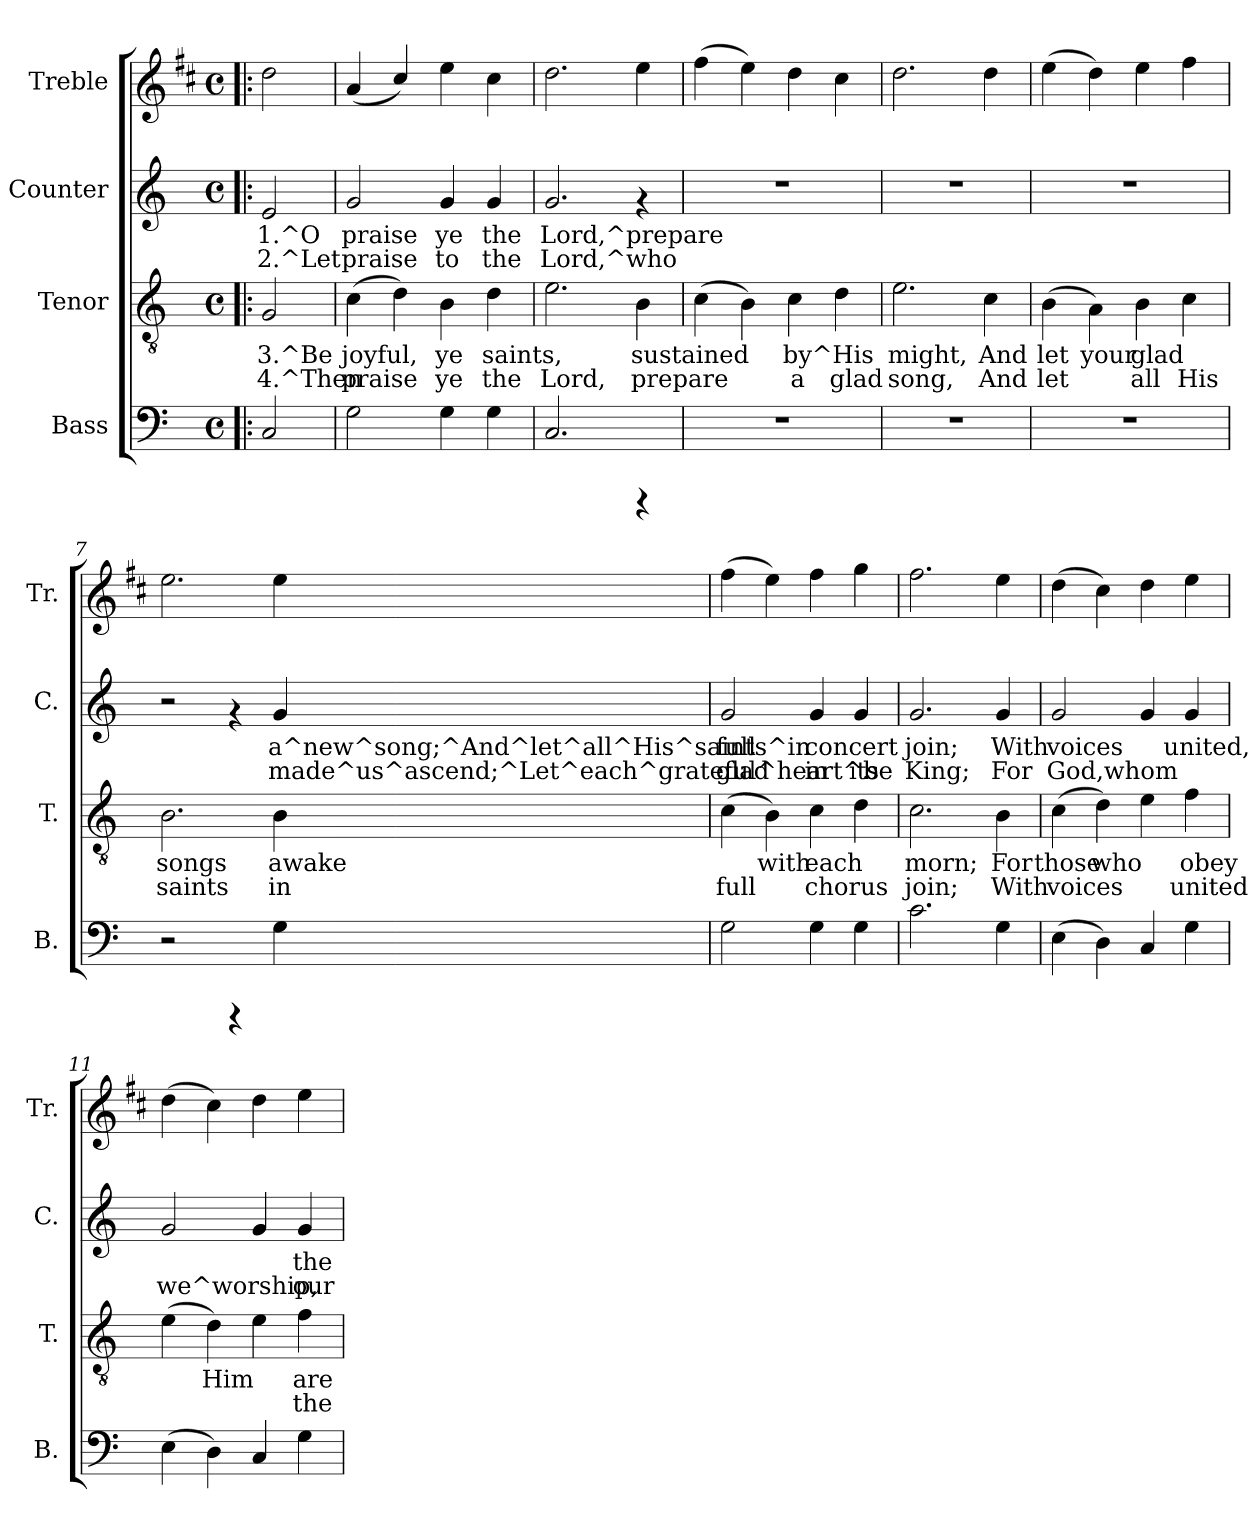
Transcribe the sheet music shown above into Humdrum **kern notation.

**kern	**kern	**text	**text	**kern	**text	**text	**kern
*part4	*part3	*part3	*part3	*part2	*part2	*part2	*part1
*staff4	*staff3	*staff3	*staff3	*staff2	*staff2	*staff2	*staff1
*I"Bass	*I"Tenor	*	*	*I"Counter	*	*	*I"Treble
*I'B.	*I'T.	*	*	*I'C.	*	*	*I'Tr.
!!LO:PB:g=z
*stria5	*stria5	*	*	*stria5	*	*	*stria5
*clefF4	*clefGv2	*	*	*clefG2	*	*	*clefG2
*	*	*	*	*	*	*	*ITrd1c2
*k[]	*k[]	*	*	*k[]	*	*	*k[]
*C:	*C:	*	*	*C:	*	*	*C:
*M4/4	*M4/4	*	*	*M4/4	*	*	*M4/4
*met(c)	*met(c)	*	*	*met(c)	*	*	*met(c)
=1!|:	=1!|:	=1!|:	=1!|:	=1!|:	=1!|:	=1!|:	=1!|:
!	!	!LO:LY:b:rj	!LO:LY:b:rj	!	!LO:LY:b:cj	!LO:LY:b:cj	!
2C/	2G/	3.^Be	4.^Then	2e/	1.^O	2.^Let	2cc\
=2	=2	=2	=2	=2	=2	=2	=2
!	!	!LO:LY:b:rj	!LO:LY:b:rj	!	!LO:LY:b:cj	!LO:LY:b:cj	!
2G\	(>4c\	joyful,	praise	2g/	praise	praise	(<4g/
!	!	!LO:LY:b:rj	!LO:LY:b:rj	!	!	!	!
.	4d\)	.	.	.	.	.	4b/)
!	!	!LO:LY:b:rj	!LO:LY:b:rj	!	!LO:LY:b:cj	!LO:LY:b:cj	!
4G\	4B\	ye	ye	4g/	ye	to	4dd\
!	!	!LO:LY:b:rj	!LO:LY:b:rj	!	!LO:LY:b:cj	!LO:LY:b:cj	!
4G\	4d\	saints,	the	4g/	the	the	4b\
=3	=3	=3	=3	=3	=3	=3	=3
!	!	!LO:LY:b:rj	!LO:LY:b:rj	!	!LO:LY:b:cj	!LO:LY:b:cj	!
2.C/	2.e\	.	Lord,	2.g/	Lord,^prepare	Lord,^who	2.cc\
!	!	!LO:LY:b:rj	!LO:LY:b:rj	!	!	!	!
4rCCC	4B\	sustained	prepare	4rf	.	.	4dd\
=4	=4	=4	=4	=4	=4	=4	=4
!	!	!LO:LY:b:rj	!LO:LY:b:rj	!	!	!	!
1r	(>4c\	.	.	1r	.	.	(>4ee\
!	!	!LO:LY:b:rj	!LO:LY:b:rj	!	!	!	!
.	4B\)	.	.	.	.	.	4dd\)
!	!	!LO:LY:b:rj	!LO:LY:b:rj	!	!	!	!
.	4c\	by^His	a	.	.	.	4cc\
!	!	!LO:LY:b:rj	!LO:LY:b:rj	!	!	!	!
.	4d\	.	glad	.	.	.	4b\
=5	=5	=5	=5	=5	=5	=5	=5
!	!	!LO:LY:b:rj	!LO:LY:b:rj	!	!	!	!
1r	2.e\	might,	song,	1r	.	.	2.cc>\
!	!	!LO:LY:b:rj	!LO:LY:b:rj	!	!	!	!
.	4c\	And	And	.	.	.	4cc\
=6	=6	=6	=6	=6	=6	=6	=6
!	!	!LO:LY:b:rj	!LO:LY:b:rj	!	!	!	!
1r	(>4B\	let	let	1r	.	.	(>4dd\
!	!	!LO:LY:b:rj	!LO:LY:b:rj	!	!	!	!
.	4A\)	your	.	.	.	.	4cc\)
!	!	!LO:LY:b:rj	!LO:LY:b:rj	!	!	!	!
.	4B\	glad	all	.	.	.	4dd\
!	!	!LO:LY:b:rj	!LO:LY:b:rj	!	!	!	!
.	4c\	.	His	.	.	.	4ee\
=7	=7	=7	=7	=7	=7	=7	=7
!	!	!LO:LY:b:rj	!LO:LY:b:rj	!	!	!	!
2r	2.B\	songs	saints	2r	.	.	2.dd\
4rCCC	.	.	.	4rf	.	.	.
!	!	!LO:LY:b:rj	!LO:LY:b:rj	!	!LO:LY:b:cj	!LO:LY:b:cj	!
4G\	4B\	awake	in	4g/	a^new^song;^And^let^all^His^saints^in	made^us^ascend;^Let^each^grateful^heart^be	4dd\
=8	=8	=8	=8	=8	=8	=8	=8
!	!	!LO:LY:b:rj	!LO:LY:b:rj	!	!LO:LY:b:cj	!LO:LY:b:cj	!
2G\	(>4c\	.	full	2g/	full	glad	(>4ee\
!	!	!LO:LY:b:rj	!LO:LY:b:rj	!	!	!	!
.	4B\)	with	.	.	.	.	4dd\)
!	!	!LO:LY:b:rj	!LO:LY:b:rj	!	!LO:LY:b:cj	!LO:LY:b:cj	!
4G\	4c\	each	chorus	4g/	concert	in	4ee\
!	!	!LO:LY:b:rj	!LO:LY:b:rj	!	!LO:LY:b:cj	!LO:LY:b:cj	!
4G\	4d\	.	.	4g/	.	its	4ff\
=9	=9	=9	=9	=9	=9	=9	=9
!	!	!LO:LY:b:rj	!LO:LY:b:rj	!	!LO:LY:b:cj	!LO:LY:b:cj	!
2.c\	2.c\	morn;	join;	2.g/	join;	King;	2.ee\
!	!	!LO:LY:b:rj	!LO:LY:b:rj	!	!LO:LY:b:cj	!LO:LY:b:cj	!
4G\	4B\	For	With	4g/	With	For	4dd\
=10	=10	=10	=10	=10	=10	=10	=10
!	!	!LO:LY:b:rj	!LO:LY:b:rj	!	!LO:LY:b:cj	!LO:LY:b:cj	!
(>4E\	(>4c\	those	voices	2g/	voices	God,whom	(>4cc>\
!	!	!LO:LY:b:rj	!LO:LY:b:rj	!	!	!	!
4D\)	4d\)	who	.	.	.	.	4b\)
!	!	!LO:LY:b:rj	!LO:LY:b:rj	!	!LO:LY:b:cj	!LO:LY:b:cj	!
4C/	4e\	.	.	4g/	.	.	4cc\
!	!	!LO:LY:b:rj	!LO:LY:b:rj	!	!LO:LY:b:cj	!LO:LY:b:cj	!
4G\	4f\	obey	united	4g/	united,	.	4dd\
=11	=11	=11	=11	=11	=11	=11	=11
!	!	!LO:LY:b:rj	!LO:LY:b:rj	!	!LO:LY:b:cj	!LO:LY:b:cj	!
(>4E\	(>4e\	.	.	2g/	.	we^worship,	(>4cc\
!	!	!LO:LY:b:rj	!LO:LY:b:rj	!	!	!	!
4D\)	4d\)	Him	.	.	.	.	4b\)
!	!	!LO:LY:b:rj	!LO:LY:b:rj	!	!LO:LY:b:cj	!LO:LY:b:cj	!
4C/	4e\	.	.	4g/	.	.	4cc\
!	!	!LO:LY:b:rj	!LO:LY:b:rj	!	!LO:LY:b:cj	!LO:LY:b:cj	!
4G\	4f\	are	the	4g/	the	our	4dd\
=	=	=	=	=	=	=	=
*-	*-	*-	*-	*-	*-	*-	*-
